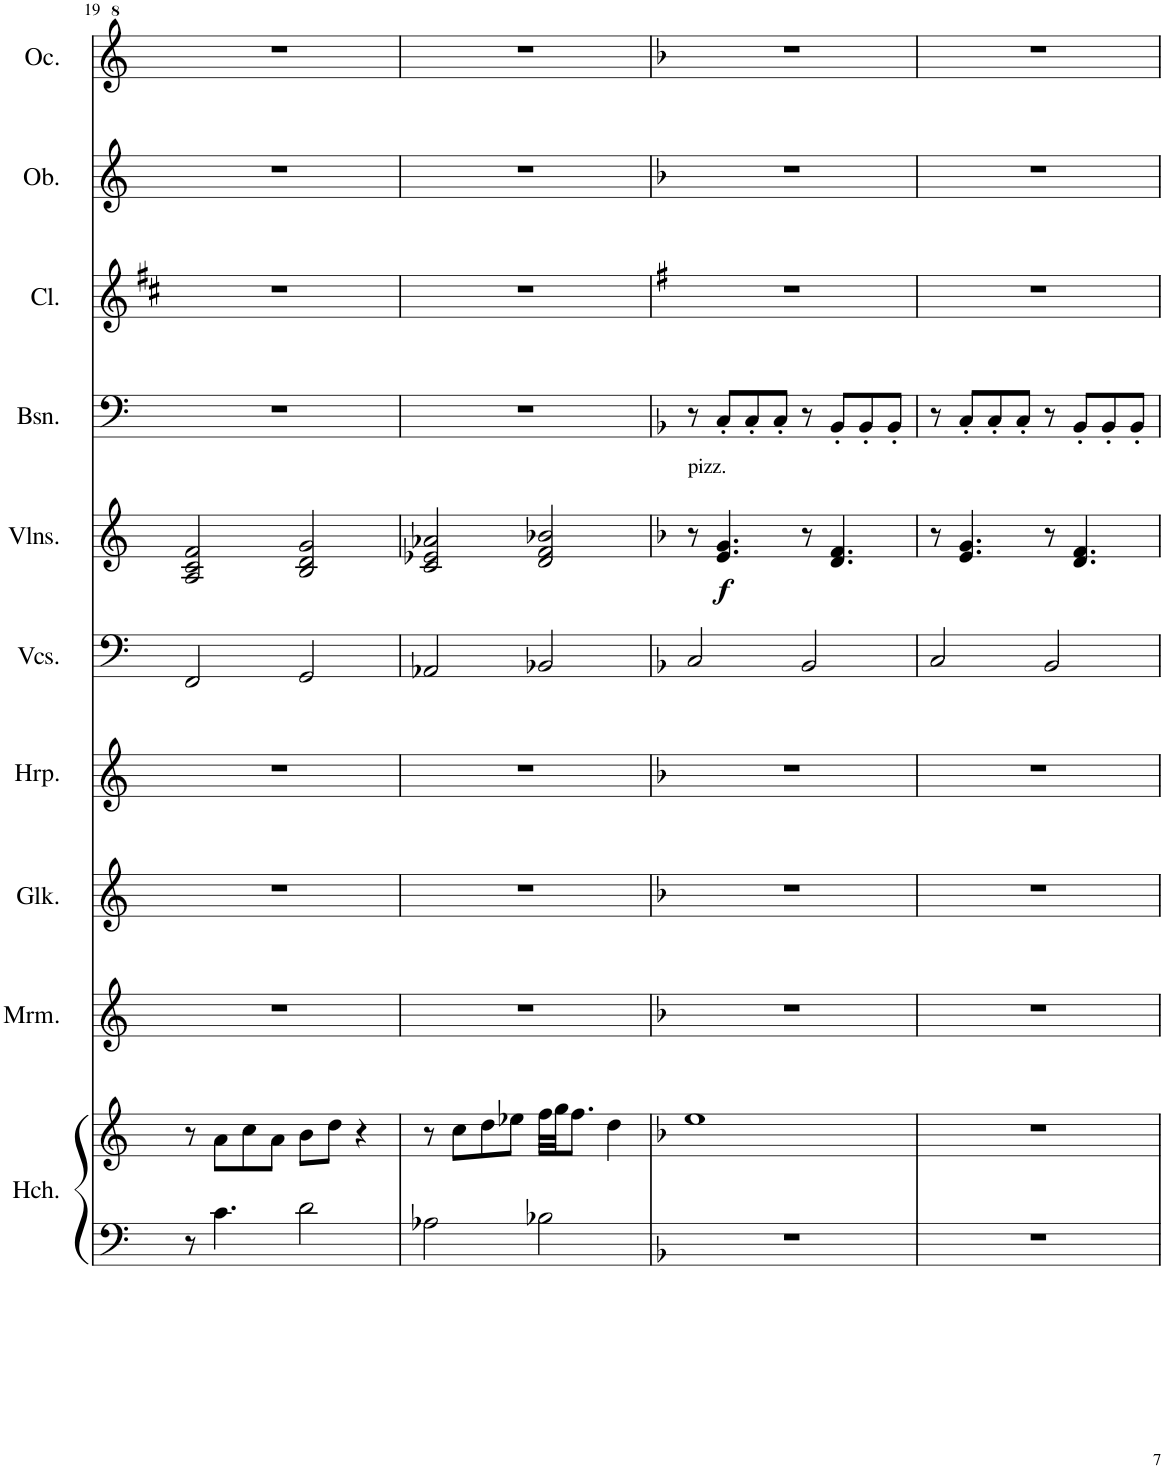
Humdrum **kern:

**kern	**kern	**kern	**kern	**kern	**kern	**kern	**dynam	**kern	**kern	**kern	**kern
*part10	*part10	*part9	*part8	*part7	*part6	*part5	*part5	*part4	*part3	*part2	*part1
*staff11	*staff10	*staff9	*staff8	*staff7	*staff6	*staff5	*staff5	*staff4	*staff3	*staff2	*staff1
*I"Harpsichord	*	*I"Marimba	*I"Glockenspiel	*I"Harp	*I"Violoncellos	*I"Violins	*	*I"Bassoon	*I"Clarinet	*I"Oboe	*I"Ocarina
*I'Hch.	*	*I'Mrm.	*I'Glk.	*I'Hrp.	*I'Vcs.	*I'Vlns.	*	*I'Bsn.	*I'Cl.	*I'Ob.	*I'Oc.
!!LO:PB:g=z
*clefF4	*clefG2	*clefG2	*clefG2	*clefG2	*clefF4	*clefG2	*	*clefF4	*clefG2	*clefG2	*clefG^2
*	*	*	*Trd-14c-24	*	*	*	*	*	*Trd1c2	*	*
*k[]	*k[]	*k[]	*k[]	*k[]	*k[]	*k[]	*	*k[]	*k[f#c#]	*k[]	*k[]
*M4/4	*M4/4	*M4/4	*M4/4	*M4/4	*M4/4	*M4/4	*	*M4/4	*M4/4	*M4/4	*M4/4
=19	=19	=19	=19	=19	=19	=19	=19	=19	=19	=19	=19
8r	8r	1r	1r	1r	2FF/	2A/ 2c/ 2f/	.	1r	1r	1r	1r
4.c\	8a\L	.	.	.	.	.	.	.	.	.	.
.	8cc\	.	.	.	.	.	.	.	.	.	.
.	8a\J	.	.	.	.	.	.	.	.	.	.
2d\	8b\L	.	.	.	2GG/	2B/ 2d/ 2g/	.	.	.	.	.
.	8dd\J	.	.	.	.	.	.	.	.	.	.
.	4r	.	.	.	.	.	.	.	.	.	.
=20	=20	=20	=20	=20	=20	=20	=20	=20	=20	=20	=20
2A-X\	8r	1r	1r	1r	2AA-X/	2c/ 2e-X/ 2a-X/	.	1r	1r	1r	1r
.	8cc\L	.	.	.	.	.	.	.	.	.	.
.	8dd\	.	.	.	.	.	.	.	.	.	.
.	8ee-X\J	.	.	.	.	.	.	.	.	.	.
2B-X\	32ff\LLL	.	.	.	2BB-X/	2d/ 2f/ 2b-X/	.	.	.	.	.
.	32gg\JJ	.	.	.	.	.	.	.	.	.	.
.	8.ff\J	.	.	.	.	.	.	.	.	.	.
.	4dd\	.	.	.	.	.	.	.	.	.	.
=21	=21	=21	=21	=21	=21	=21	=21	=21	=21	=21	=21
*k[b-]	*k[b-]	*k[b-]	*k[b-]	*k[b-]	*k[b-]	*k[b-]	*	*k[b-]	*k[f#]	*k[b-]	*k[b-]
!	!	!	!	!	!	!LO:TX:a:t=pizz.	!	!	!	!	!
1r	1ee	1r	1r	1r	2C/	8r	.	8r	1r	1r	1r
!	!	!	!	!	!	!	!LO:DY:b	!	!	!	!
.	.	.	.	.	.	4.e/ 4.g/	f	8C'/L	.	.	.
.	.	.	.	.	.	.	.	8C'/	.	.	.
.	.	.	.	.	.	.	.	8C'/J	.	.	.
.	.	.	.	.	2BB-/	8r	.	8r	.	.	.
.	.	.	.	.	.	4.d/ 4.f/	.	8BB-'/L	.	.	.
.	.	.	.	.	.	.	.	8BB-'/	.	.	.
.	.	.	.	.	.	.	.	8BB-'/J	.	.	.
=22	=22	=22	=22	=22	=22	=22	=22	=22	=22	=22	=22
1r	1r	1r	1r	1r	2C/	8r	.	8r	1r	1r	1r
.	.	.	.	.	.	4.e/ 4.g/	.	8C'/L	.	.	.
.	.	.	.	.	.	.	.	8C'/	.	.	.
.	.	.	.	.	.	.	.	8C'/J	.	.	.
.	.	.	.	.	2BB-/	8r	.	8r	.	.	.
.	.	.	.	.	.	4.d/ 4.f/	.	8BB-'/L	.	.	.
.	.	.	.	.	.	.	.	8BB-'/	.	.	.
.	.	.	.	.	.	.	.	8BB-'/J	.	.	.
=	=	=	=	=	=	=	=	=	=	=	=
*-	*-	*-	*-	*-	*-	*-	*-	*-	*-	*-	*-
